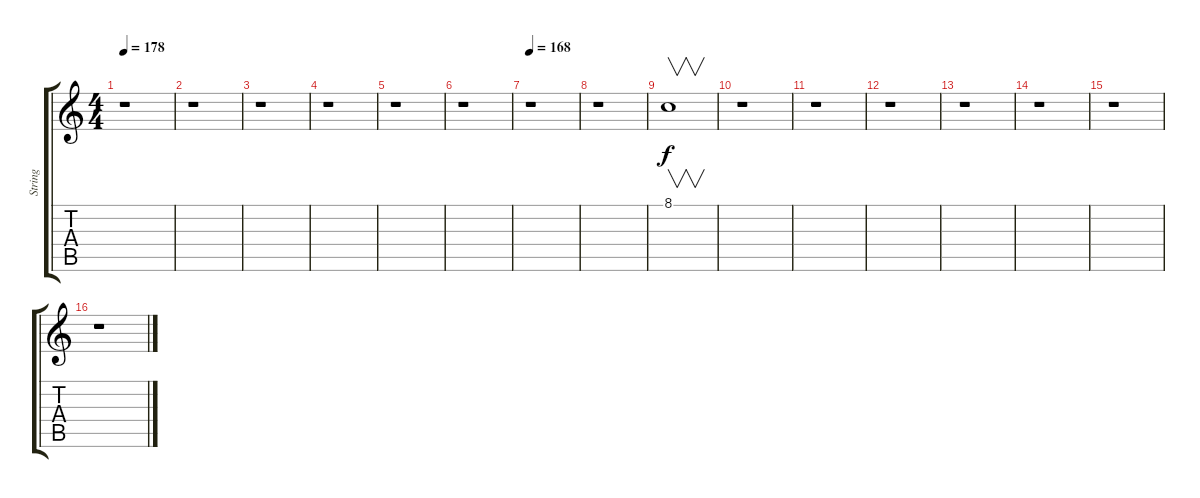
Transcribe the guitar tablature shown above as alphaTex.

\track ("String" "String") {instrument stringensemble1}
\staff {score tabs}
\tuning (E4 B3 G3 D3 A2 E2) {hide}
\ts (4 4)
\tempo 178
\clef g2
\ks c
r.1{dy f} |
r.1 |
r.1 |
r.1 |
r.1 |
r.1 |
\tempo 168
r.1 |
r.1 |
8.1.1{v} |
r.1 |
r.1 |
r.1 |
r.1 |
r.1 |
r.1 |
r.1
